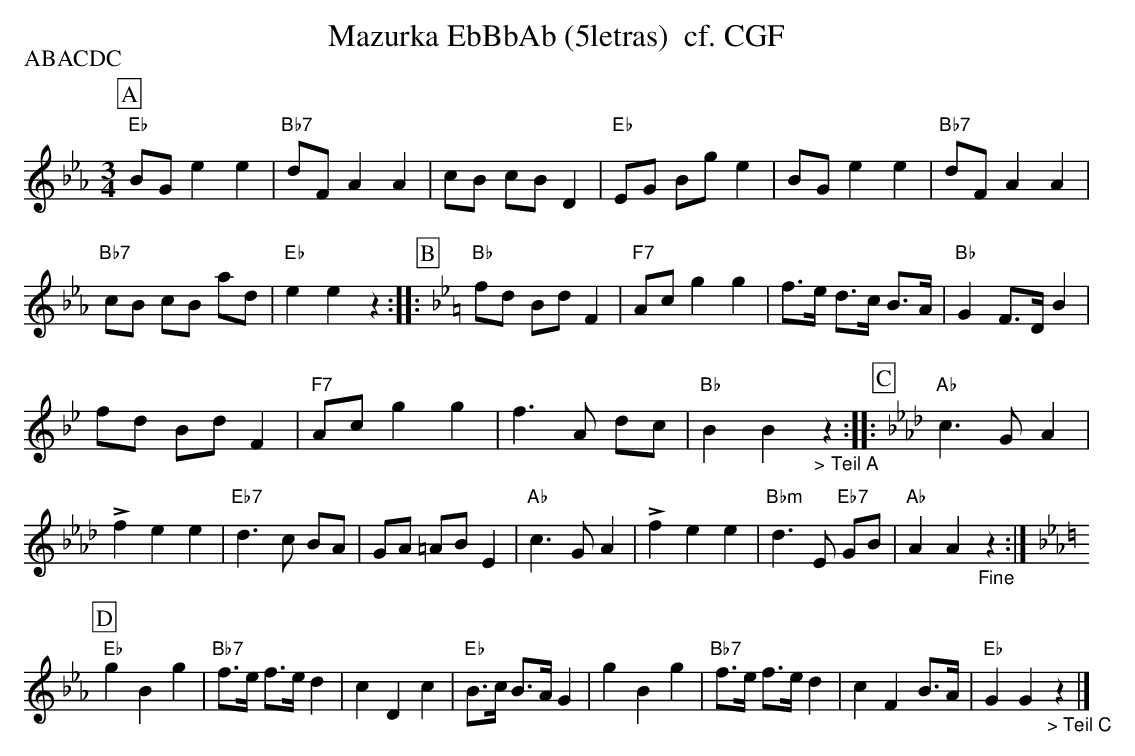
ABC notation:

X:1
T:Mazurka EbBbAb (5letras)  cf. CGF
P:ABACDC
M:3/4
L:1/8
K:Ebmaj%%MIDI gchordon
[P:A] "Eb"BGe2e2 | "Bb7"dFA2A2 | cB cBD2 | "Eb"EG Bge2 | BGe2e2 | "Bb7"dFA2A2 |
"Bb7"cB cB ad | "Eb"e2e2z2 :: [P:B] [K:Bbmaj] "Bb"fd BdF2 | "F7"Acg2g2 | f>e d>c B>A | "Bb"G2F>DB2 |
fd BdF2 | "F7"Acg2g2 | f3A dc | "Bb"B2B2"_> Teil A"z2 :: [P:C] [K:Abmaj] "Ab"c3GA2 |
!>!f2e2e2 | "Eb7"d3c BA | GA =ABE2 | "Ab"c3GA2 | !>!f2e2e2 | "Bbm"d3E "Eb7"GB | "Ab"A2A2"_Fine"z2 :| [P:D] [K:Ebmaj]
"Eb"g2B2g2 | "Bb7"f>e f>ed2 | c2D2c2 | "Eb"B>c B>AG2 | g2B2g2 | "Bb7"f>e f>ed2 | c2F2B>A | "Eb"G2G2"_> Teil C"z2 |]
